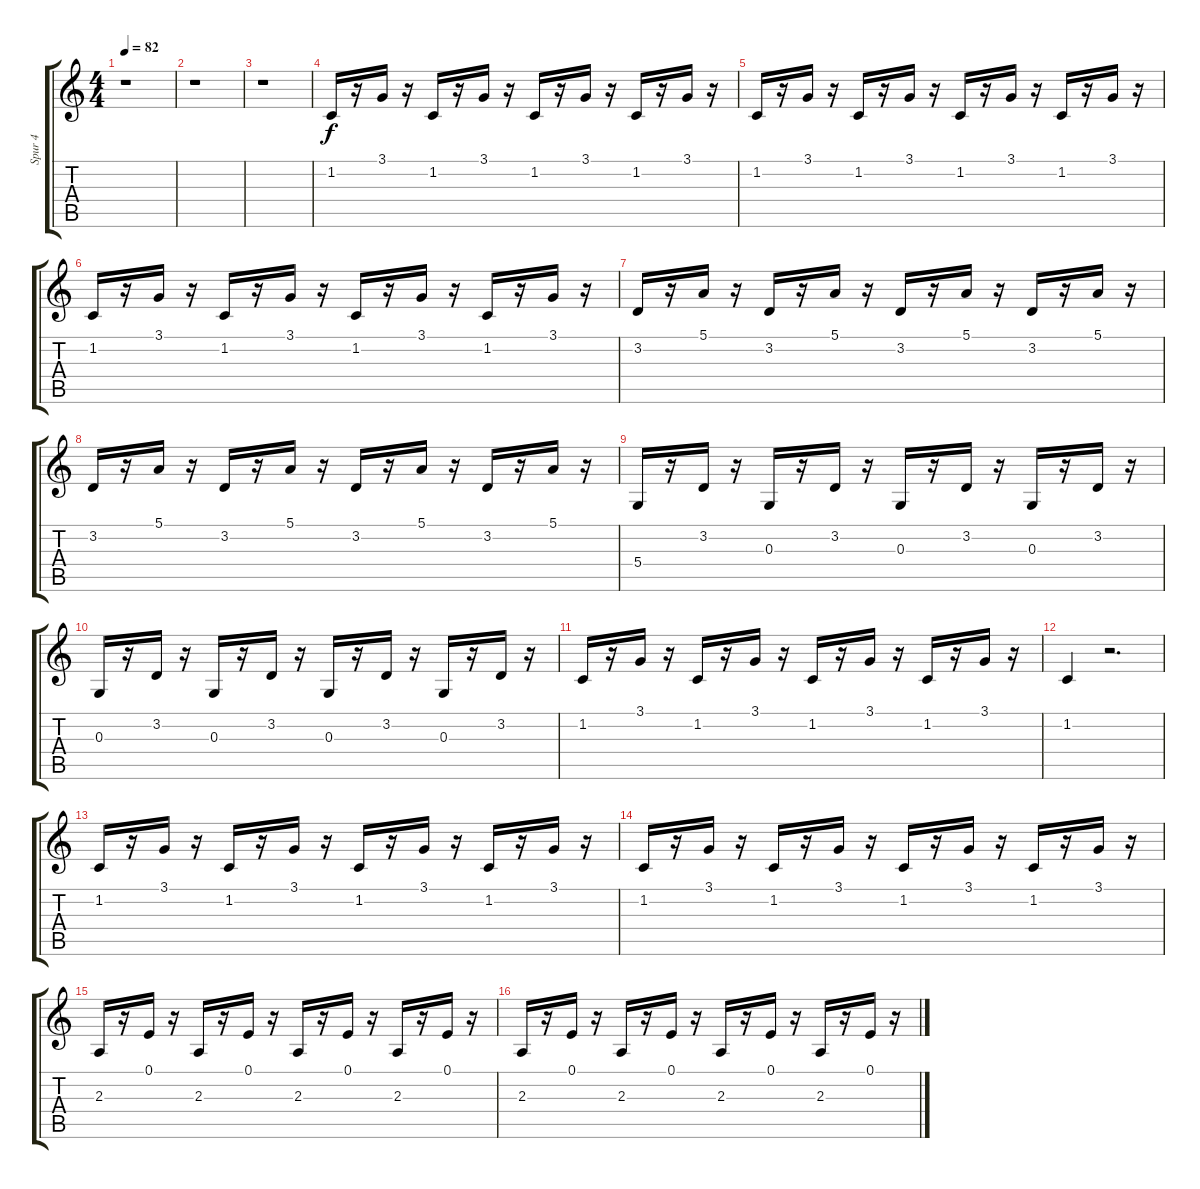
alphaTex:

\track ("Spur 4" "Spur 4") {instrument electricgrandpiano}
\staff {score tabs}
\tuning (E4 B3 G3 D3 A2 E2) {hide}
\ts (4 4)
\tempo 82
\clef g2
\ks c
r.1{dy f instrument electricgrandpiano} |
r.1 |
r.1 |
1.2.16 r.16 3.1.16 r.16 1.2.16 r.16 3.1.16 r.16 1.2.16 r.16 3.1.16 r.16 1.2.16 r.16 3.1.16 r.16 |
1.2.16 r.16 3.1.16 r.16 1.2.16 r.16 3.1.16 r.16 1.2.16 r.16 3.1.16 r.16 1.2.16 r.16 3.1.16 r.16 |
1.2.16 r.16 3.1.16 r.16 1.2.16 r.16 3.1.16 r.16 1.2.16 r.16 3.1.16 r.16 1.2.16 r.16 3.1.16 r.16 |
3.2.16 r.16 5.1.16 r.16 3.2.16 r.16 5.1.16 r.16 3.2.16 r.16 5.1.16 r.16 3.2.16 r.16 5.1.16 r.16 |
3.2.16 r.16 5.1.16 r.16 3.2.16 r.16 5.1.16 r.16 3.2.16 r.16 5.1.16 r.16 3.2.16 r.16 5.1.16 r.16 |
5.4.16 r.16 3.2.16 r.16 0.3.16 r.16 3.2.16 r.16 0.3.16 r.16 3.2.16 r.16 0.3.16 r.16 3.2.16 r.16 |
0.3.16 r.16 3.2.16 r.16 0.3.16 r.16 3.2.16 r.16 0.3.16 r.16 3.2.16 r.16 0.3.16 r.16 3.2.16 r.16 |
1.2.16 r.16 3.1.16 r.16 1.2.16 r.16 3.1.16 r.16 1.2.16 r.16 3.1.16 r.16 1.2.16 r.16 3.1.16 r.16 |
1.2.4 r.2{d} |
1.2.16 r.16 3.1.16 r.16 1.2.16 r.16 3.1.16 r.16 1.2.16 r.16 3.1.16 r.16 1.2.16 r.16 3.1.16 r.16 |
1.2.16 r.16 3.1.16 r.16 1.2.16 r.16 3.1.16 r.16 1.2.16 r.16 3.1.16 r.16 1.2.16 r.16 3.1.16 r.16 |
2.3.16 r.16 0.1.16 r.16 2.3.16 r.16 0.1.16 r.16 2.3.16 r.16 0.1.16 r.16 2.3.16 r.16 0.1.16 r.16 |
2.3.16 r.16 0.1.16 r.16 2.3.16 r.16 0.1.16 r.16 2.3.16 r.16 0.1.16 r.16 2.3.16 r.16 0.1.16 r.16
